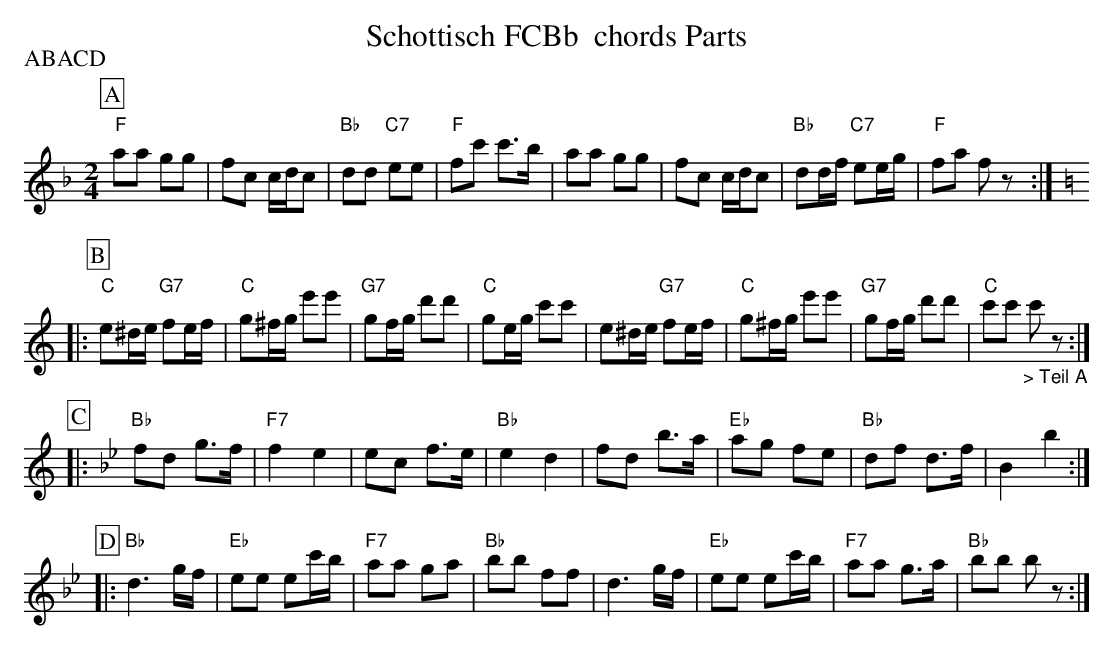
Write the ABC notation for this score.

X:1
T: Schottisch FCBb  chords Parts
P:ABACD
M:2/4
L:1/8
K:F %%MIDI gchordon
[P:A] "F"aa gg | fc c/d/c | "Bb"dd "C7"ee | "F"fc' c'>b | aa gg | fc c/d/c | "Bb"dd/f/ "C7"ee/g/ | "F"fa fz ::[P:B] [K:C]
"C"e^d/e/ "G7"fe/f/ | "C"g^f/g/ e'e' | "G7"gf/g/ d'd' | "C"ge/g/ c'c' |  e^d/e/ "G7"fe/f/ | "C"g^f/g/ e'e' | "G7"gf/g/ d'd' | "C"c'c' "_> Teil A"c'z :|
[P:C] |: [K:Bb] "Bb"fd g>f | "F7"f2e2 | ec f>e | "Bb"e2d2 | fd b>a | "Eb"ag fe | "Bb"df d>f | B2b2 :|
[P:D] |: "Bb"d3g/f/ | "Eb"ee ec'/b/ | "F7"aa ga | "Bb"bb ff | d3 g/f/ | "Eb"ee ec'/b/ | "F7"aa g>a | "Bb"bb bz :|
